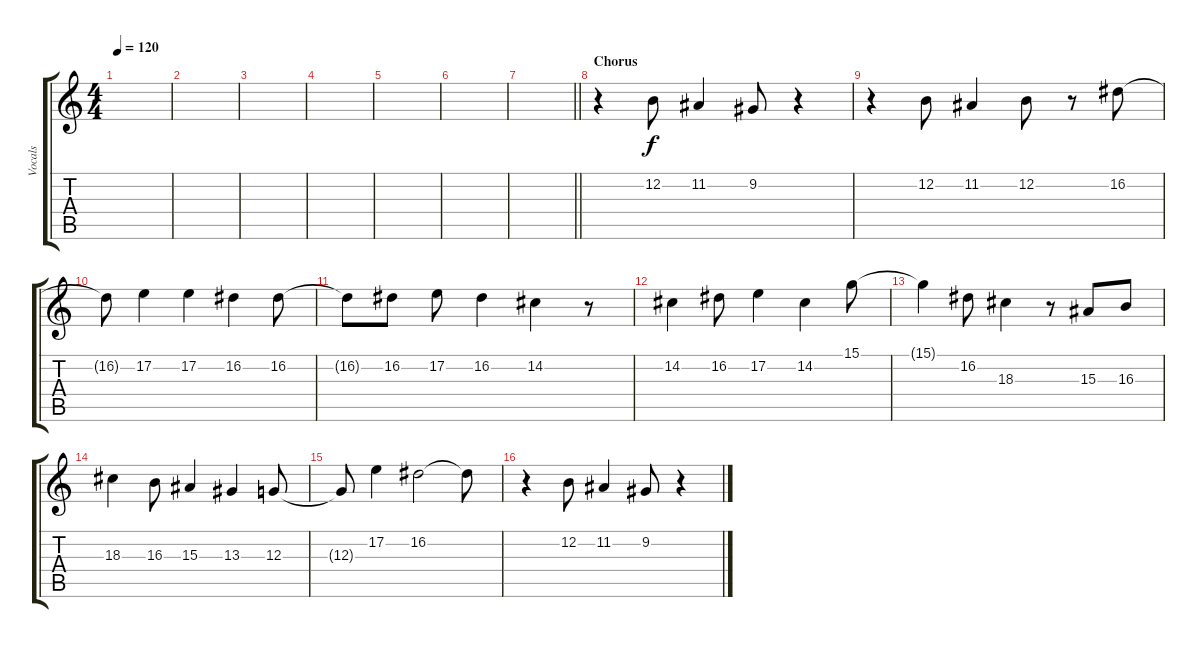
\track ("Vocals" "Vocals") {instrument choiraahs}
\staff {score tabs}
\tuning (E4 B3 G3 D3 A2 E2) {hide}
\ts (4 4)
\tempo 120
\clef g2
\ks c
|
|
|
|
|
|
\barLineRight lightlight
|
\section ("" "Chorus")
r.4 12.2.8 11.2.4 9.2.8 r.4 |
r.4 12.2.8 11.2.4 12.2.8 r.8 16.2.8 |
16.2{t}.8 17.2.4 17.2.4 16.2.4 16.2.8 |
16.2{t}.8 16.2.8 17.2.8 16.2.4 14.2.4 r.8 |
14.2.4 16.2.8 17.2.4 14.2.4 15.1.8 |
15.1{t}.4 16.2.8 18.3.4 r.8 15.3.8 16.3.8 |
18.3.4 16.3.8 15.3.4 13.3.4 12.3.8 |
12.3{t}.8 17.2.4 16.2.2 16.2{t}.8 |
r.4 12.2.8 11.2.4 9.2.8 r.4
